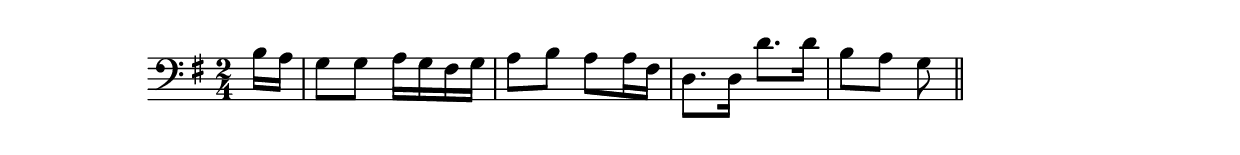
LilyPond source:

\version "2.19.49"
%{\header {
  title = "aria (Papageno) from `The Magic Flute'"
  composer = "W.A. Mozart"
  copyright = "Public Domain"
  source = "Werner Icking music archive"
}%}
\score{{\key g \major
\time 2/4
%{\tempo 4=60
%}\relative b {
  \clef bass
  \partial 8
  b16 a | g8 g a16 g fis g | a8 b a a16 fis | d8. d16 d'8. d16 | b8 a g
  \bar "||"
}


}}